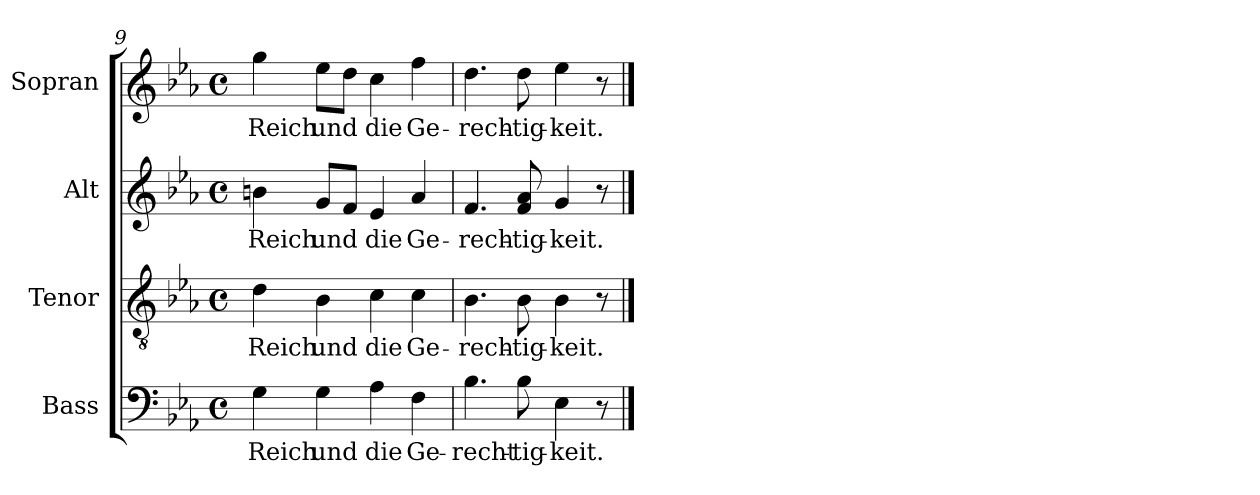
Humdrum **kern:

**kern	**text	**kern	**text	**kern	**text	**kern	**text
*part4	*part4	*part3	*part3	*part2	*part2	*part1	*part1
*staff4	*staff4	*staff3	*staff3	*staff2	*staff2	*staff1	*staff1
*I"Bass	*	*I"Tenor	*	*I"Alt	*	*I"Sopran	*
*I'B.	*	*I'T.	*	*I'A.	*	*I'S.	*
*clefF4	*	*clefGv2	*	*clefG2	*	*clefG2	*
*	*	*ITrd7c12	*	*	*	*	*
*k[b-e-a-]	*	*k[b-e-a-]	*	*k[b-e-a-]	*	*k[b-e-a-]	*
*E-:	*	*E-:	*	*E-:	*	*E-:	*
*M4/4	*	*M4/4	*	*M4/4	*	*M4/4	*
*met(c)	*	*met(c)	*	*met(c)	*	*met(c)	*
=9	=9	=9	=9	=9	=9	=9	=9
!	!LO:LY:b:color=#000000	!	!	!	!	!	!
!	!	!	!LO:LY:b:color=#000000	!	!	!	!
!	!	!	!	!	!LO:LY:b:color=#000000	!	!
!	!	!	!	!	!	!	!LO:LY:b:color=#000000
4Gi\	Reich	4Di\	Reich	4bni\	Reich	4ggi\	Reich
!	!LO:LY:b:color=#000000	!	!	!	!	!	!
!	!	!	!LO:LY:b:color=#000000	!	!	!	!
!	!	!	!	!	!LO:LY:b:color=#000000	!	!
!	!	!	!	!	!	!	!LO:LY:b:color=#000000
4Gi\	und	4BB-i\	und	8gi/L	und	8ee-i\L	und
.	.	.	.	8fi/J	.	8ddi\J	.
!	!LO:LY:b:color=#000000	!	!	!	!	!	!
!	!	!	!LO:LY:b:color=#000000	!	!	!	!
!	!	!	!	!	!LO:LY:b:color=#000000	!	!
!	!	!	!	!	!	!	!LO:LY:b:color=#000000
4A-i\	die	4Ci\	die	4e-i/	die	4cci\	die
!	!LO:LY:b:color=#000000	!	!	!	!	!	!
!	!	!	!LO:LY:b:color=#000000	!	!	!	!
!	!	!	!	!	!LO:LY:b:color=#000000	!	!
!	!	!	!	!	!	!	!LO:LY:b:color=#000000
4Fi\	Ge-	4Ci\	Ge-	4a-i/	Ge-	4ffi\	Ge-
=10	=10	=10	=10	=10	=10	=10	=10
!	!LO:LY:b:color=#000000	!	!	!	!	!	!
!	!	!	!LO:LY:b:color=#000000	!	!	!	!
!	!	!	!	!	!LO:LY:b:color=#000000	!	!
!	!	!	!	!	!	!	!LO:LY:b:color=#000000
4.B-i\	-recht-	4.BB-i\	-rech-	4.fi/	-rech-	4.ddi\	-rech-
!	!LO:LY:b:color=#000000	!	!	!	!	!	!
!	!	!	!LO:LY:b:color=#000000	!	!	!	!
!	!	!	!	!	!LO:LY:b:color=#000000	!	!
!	!	!	!	!	!	!	!LO:LY:b:color=#000000
8B-i\	-tig-	8BB-i\	-tig-	8fi/ 8a-i	-tig-	8ddi\	-tig-
!	!LO:LY:b:color=#000000	!	!	!	!	!	!
!	!	!	!LO:LY:b:color=#000000	!	!	!	!
!	!	!	!	!	!LO:LY:b:color=#000000	!	!
!	!	!	!	!	!	!	!LO:LY:b:color=#000000
4E-i\	-keit.	4BB-i\	-keit.	4gi/	-keit.	4ee-i\	-keit.
8r	.	8r	.	8r	.	8r	.
==	==	==	==	==	==	==	==
*-	*-	*-	*-	*-	*-	*-	*-
